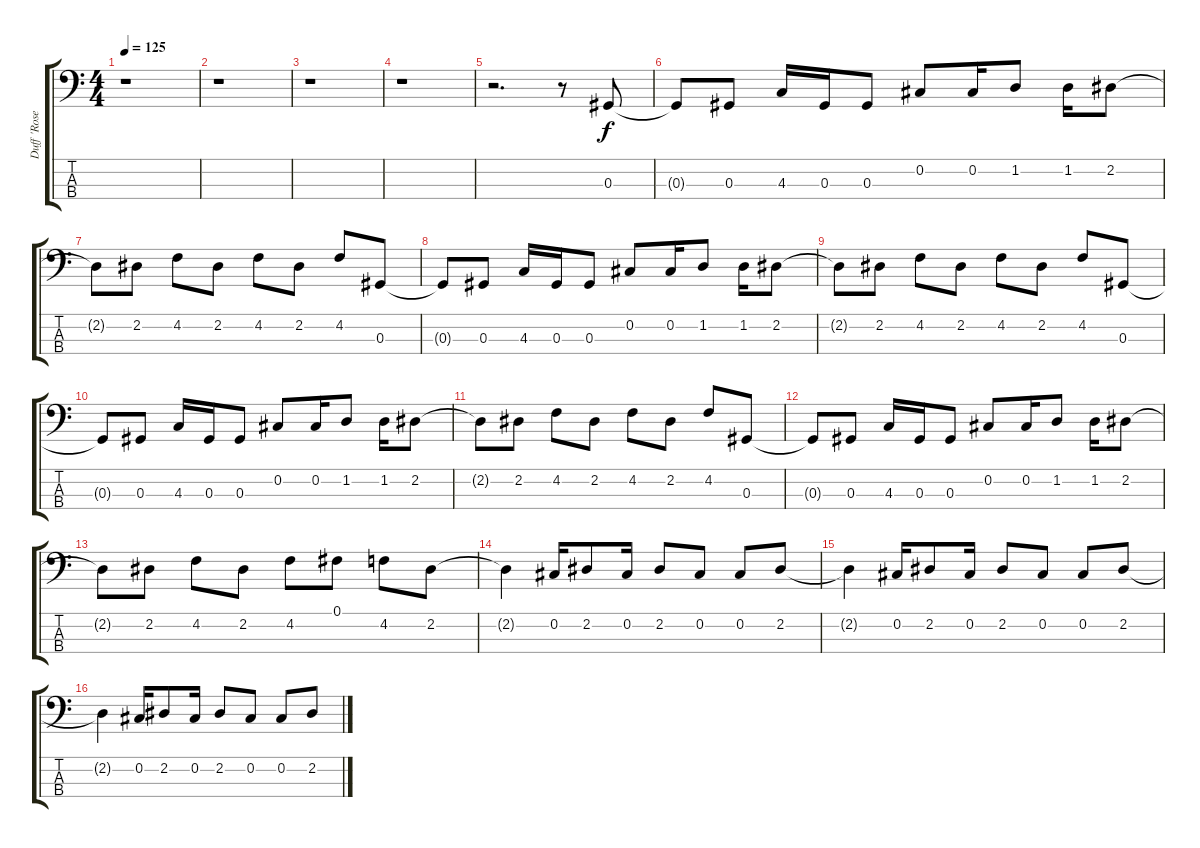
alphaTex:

\track ("Duff 'Rose' McKagen" "Duff 'Rose") {instrument electricbasspick}
\staff {score tabs}
\tuning (Gb2 Db2 Ab1 Eb1) {hide}
\ts (4 4)
\tempo 125
\clef f4
\ks c
r.1{dy f instrument electricbasspick} |
r.1 |
r.1 |
r.1 |
r.2{d} r.8 0.3.8 |
0.3{t}.8 0.3.8 4.3.16 0.3.16 0.3.8 0.2.8 0.2.16 1.2.8 1.2.16 2.2.8 |
2.2{t}.8 2.2.8 4.2.8 2.2.8 4.2.8 2.2.8 4.2.8 0.3.8 |
0.3{t}.8 0.3.8 4.3.16 0.3.16 0.3.8 0.2.8 0.2.16 1.2.8 1.2.16 2.2.8 |
2.2{t}.8 2.2.8 4.2.8 2.2.8 4.2.8 2.2.8 4.2.8 0.3.8 |
0.3{t}.8 0.3.8 4.3.16 0.3.16 0.3.8 0.2.8 0.2.16 1.2.8 1.2.16 2.2.8 |
2.2{t}.8 2.2.8 4.2.8 2.2.8 4.2.8 2.2.8 4.2.8 0.3.8 |
0.3{t}.8 0.3.8 4.3.16 0.3.16 0.3.8 0.2.8 0.2.16 1.2.8 1.2.16 2.2.8 |
2.2{t}.8 2.2.8 4.2.8 2.2.8 4.2.8 0.1.8 4.2.8 2.2.8 |
2.2{t}.4 0.2.16 2.2.8 0.2.16 2.2.8 0.2.8 0.2.8 2.2.8 |
2.2{t}.4 0.2.16 2.2.8 0.2.16 2.2.8 0.2.8 0.2.8 2.2.8 |
2.2{t}.4 0.2.16 2.2.8 0.2.16 2.2.8 0.2.8 0.2.8 2.2.8
